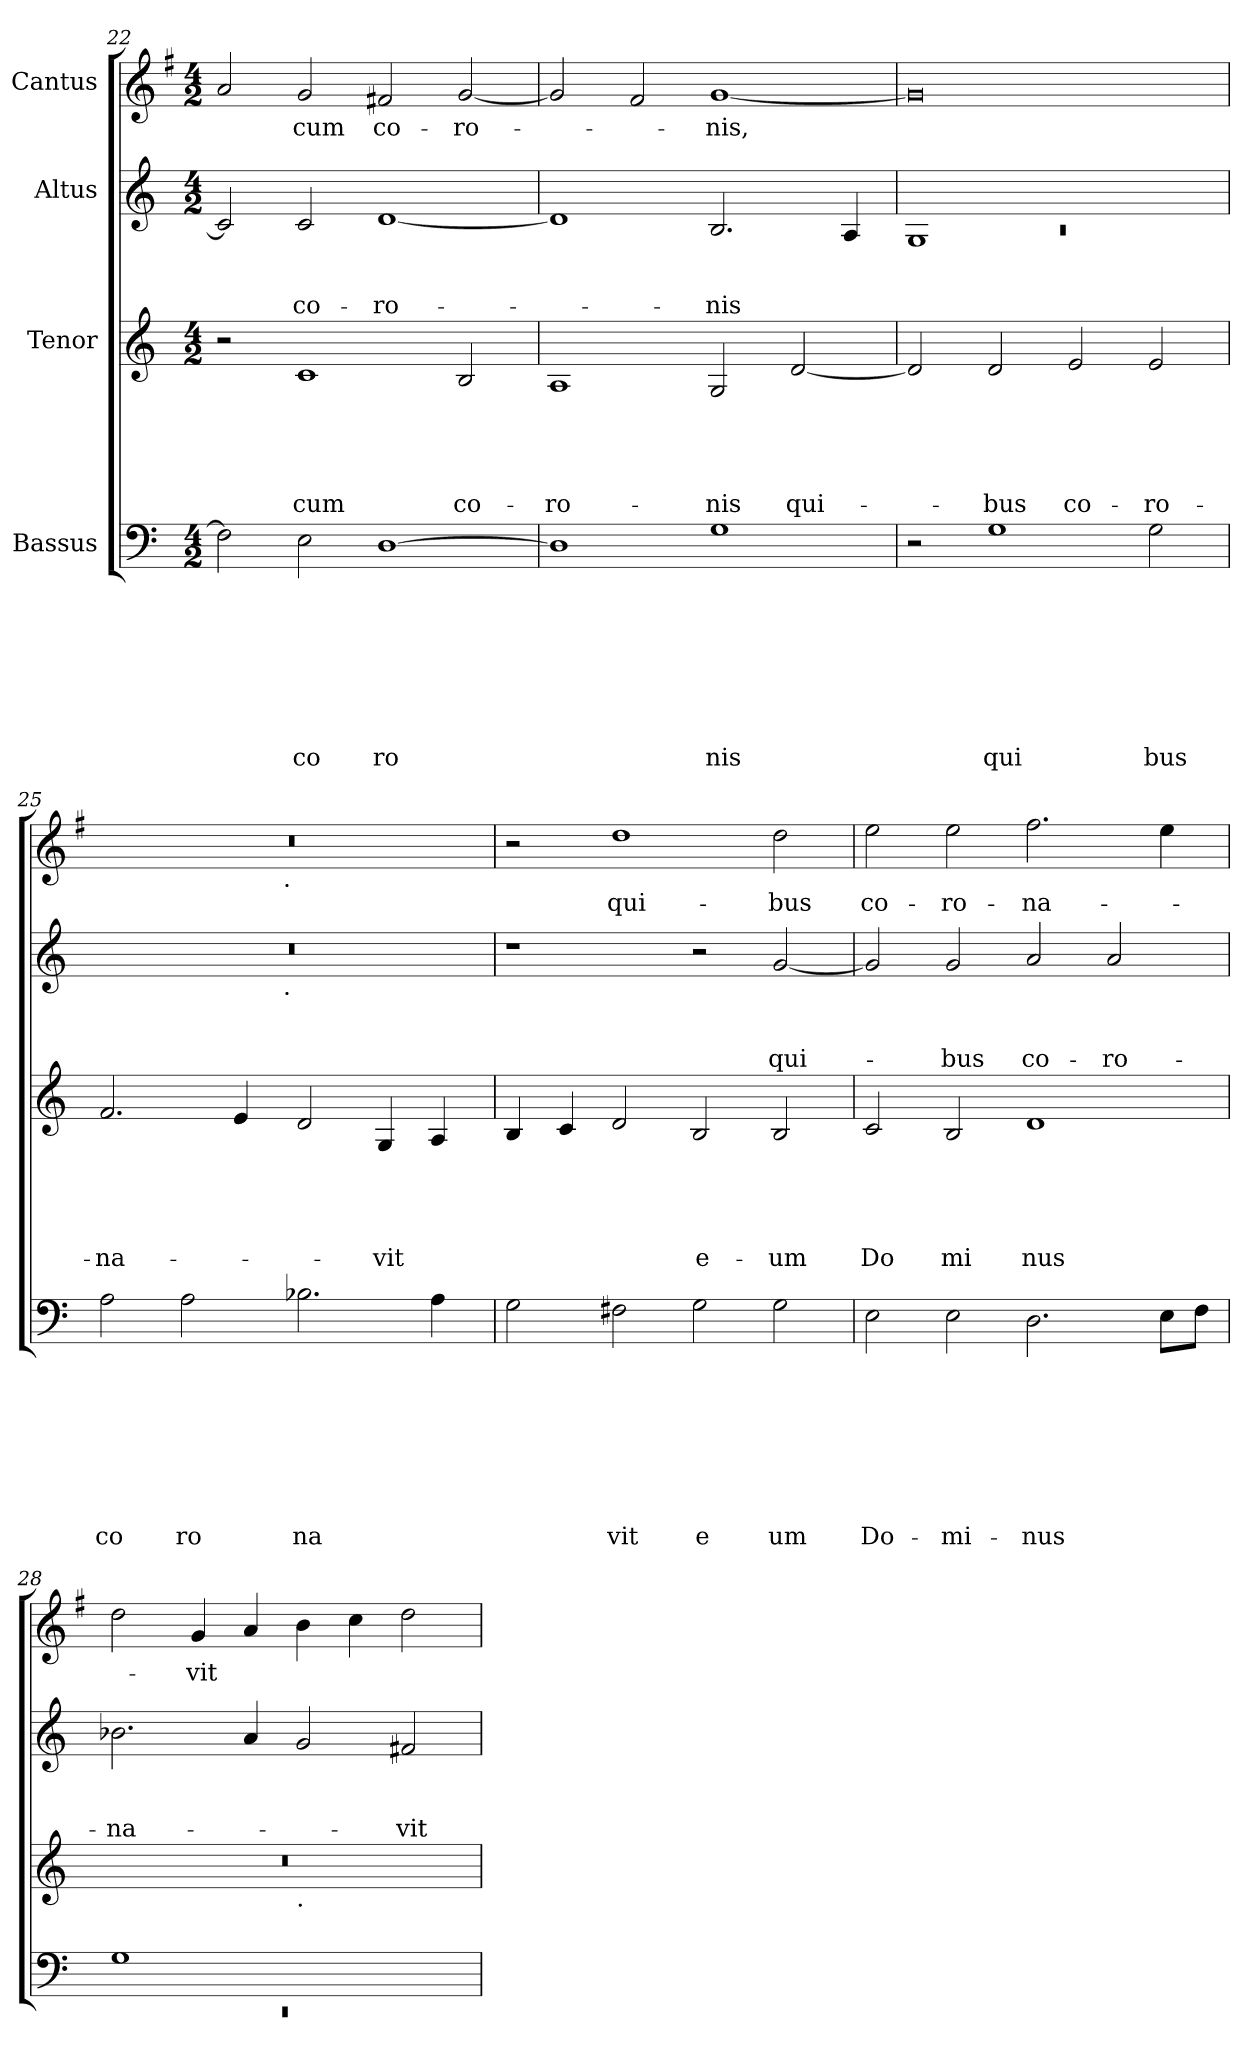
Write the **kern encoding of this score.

**kern	**text	**text	**text	**text	**text	**text	**text	**text	**kern	**text	**text	**text	**text	**text	**kern	**text	**text	**text	**kern	**text
*part4	*part4	*part4	*part4	*part4	*part4	*part4	*part4	*part4	*part3	*part3	*part3	*part3	*part3	*part3	*part2	*part2	*part2	*part2	*part1	*part1
*staff4	*staff4	*staff4	*staff4	*staff4	*staff4	*staff4	*staff4	*staff4	*staff3	*staff3	*staff3	*staff3	*staff3	*staff3	*staff2	*staff2	*staff2	*staff2	*staff1	*staff1
*I"Bassus	*	*	*	*	*	*	*	*	*I"Tenor	*	*	*	*	*	*I"Altus	*	*	*	*I"Cantus	*
*clefF4	*	*	*	*	*	*	*	*	*clefG2	*	*	*	*	*	*clefG2	*	*	*	*clefG2	*
*	*	*	*	*	*	*	*	*	*	*	*	*	*	*	*	*	*	*	*ITrd-3c-5	*
*k[]	*	*	*	*	*	*	*	*	*k[]	*	*	*	*	*	*k[]	*	*	*	*k[]	*
*C:	*	*	*	*	*	*	*	*	*C:	*	*	*	*	*	*C:	*	*	*	*C:	*
*M4/2	*	*	*	*	*	*	*	*	*M4/2	*	*	*	*	*	*M4/2	*	*	*	*M4/2	*
=22	=22	=22	=22	=22	=22	=22	=22	=22	=22	=22	=22	=22	=22	=22	=22	=22	=22	=22	=22	=22
2F\]	.	.	.	.	.	.	.	.	2r	.	.	.	.	.	2c/]	.	.	.	2dd/	.
!	!	!	!	!	!	!	!	!LO:LY:b	!	!	!	!	!	!LO:LY:b	!	!	!	!LO:LY:b	!	!LO:LY:b
2E\	.	.	.	.	.	.	.	co	1c	.	.	.	.	cum	2c/	.	.	co-	2cc/	cum
!	!	!	!	!	!	!	!	!LO:LY:b	!	!	!	!	!	!	!	!	!	!LO:LY:b	!	!LO:LY:b
[>1D	.	.	.	.	.	.	.	ro	.	.	.	.	.	.	[<1d	.	.	-ro-	2bn/	co-
!	!	!	!	!	!	!	!	!	!	!	!	!	!	!LO:LY:b	!	!	!	!	!	!LO:LY:b
.	.	.	.	.	.	.	.	.	2B/	.	.	.	.	co-	.	.	.	.	[<2cc/	-ro-
=23	=23	=23	=23	=23	=23	=23	=23	=23	=23	=23	=23	=23	=23	=23	=23	=23	=23	=23	=23	=23
!	!	!	!	!	!	!	!	!	!	!	!	!	!	!LO:LY:b	!	!	!	!	!	!
1D]	.	.	.	.	.	.	.	.	1A	.	.	.	.	-ro-	1d]	.	.	.	2cc/]	.
.	.	.	.	.	.	.	.	.	.	.	.	.	.	.	.	.	.	.	2b/	.
!	!	!	!	!	!	!	!	!LO:LY:b	!	!	!	!	!	!LO:LY:b	!	!	!	!LO:LY:b	!	!LO:LY:b
1G	.	.	.	.	.	.	.	nis	2G/	.	.	.	.	-nis	2.B/	.	.	-nis	[<1cc	-nis,
!	!	!	!	!	!	!	!	!	!	!	!	!	!	!LO:LY:b	!	!	!	!	!	!
.	.	.	.	.	.	.	.	.	[<2d/	.	.	.	.	qui-	.	.	.	.	.	.
.	.	.	.	.	.	.	.	.	.	.	.	.	.	.	4A/	.	.	.	.	.
=24	=24	=24	=24	=24	=24	=24	=24	=24	=24	=24	=24	=24	=24	=24	=24	=24	=24	=24	=24	=24
*	*	*	*	*	*	*	*	*	*	*	*	*	*	*	*^	*	*	*	*	*
!	!	!	!	!	!	!	!	!	!	!	!	!	!	!	!	!LO:N:vis=1	!	!	!	!	!
2r	.	.	.	.	.	.	.	.	2d/]	.	.	.	.	.	1G	0rc	.	.	.	0cc]	.
!	!	!	!	!	!	!	!	!LO:LY:b	!	!	!	!	!	!LO:LY:b	!	!	!	!	!	!	!
1G	.	.	.	.	.	.	.	qui	2d/	.	.	.	.	-bus	.	.	.	.	.	.	.
!	!	!	!	!	!	!	!	!	!	!	!	!	!	!LO:LY:b	!	!	!	!	!	!	!
.	.	.	.	.	.	.	.	.	2e/	.	.	.	.	co-	1ryy	.	.	.	.	.	.
!	!	!	!	!	!	!	!	!LO:LY:b	!	!	!	!	!	!LO:LY:b	!	!	!	!	!	!	!
2G\	.	.	.	.	.	.	.	bus	2e/	.	.	.	.	-ro-	.	.	.	.	.	.	.
=25	=25	=25	=25	=25	=25	=25	=25	=25	=25	=25	=25	=25	=25	=25	=25	=25	=25	=25	=25	=25	=25
!	!	!	!	!	!	!	!	!LO:LY:b	!	!	!	!	!	!LO:LY:b	!	!	!	!	!	!	!
*	*	*	*	*	*	*	*	*	*	*	*	*	*	*	*	*	*	*	*	*^	*
2A\	.	.	.	.	.	.	.	co	2.f/	.	.	.	.	-na-	0r	2ryy	.	.	.	0r	2ryy	.
!	!	!	!	!	!	!	!	!LO:LY:b	!	!	!	!	!	!	!	!	!	!	!	!	!	!
2A\	.	.	.	.	.	.	.	ro	.	.	.	.	.	.	.	4...ryy	.	.	.	.	4...ryy	.
.	.	.	.	.	.	.	.	.	4e/	.	.	.	.	.	.	.	.	.	.	.	.	.
!	!	!	!	!	!	!	!	!	!	!	!	!	!	!	!	!	!	!	!	!	!LO:TX:b:t=.	!
!	!	!	!	!	!	!	!	!	!	!	!	!	!	!	!	!LO:TX:b:t=.	!	!	!	!	!	!
.	.	.	.	.	.	.	.	.	.	.	.	.	.	.	.	1ryy	.	.	.	.	1ryy	.
!	!	!	!	!	!	!	!	!LO:LY:b	!	!	!	!	!	!	!	!	!	!	!	!	!	!
2.B-X\	.	.	.	.	.	.	.	na	2d/	.	.	.	.	.	.	.	.	.	.	.	.	.
!	!	!	!	!	!	!	!	!	!	!	!	!	!	!LO:LY:b	!	!	!	!	!	!	!	!
.	.	.	.	.	.	.	.	.	4G/	.	.	.	.	-vit	.	.	.	.	.	.	.	.
4A\	.	.	.	.	.	.	.	.	4A/	.	.	.	.	.	.	.	.	.	.	.	.	.
.	.	.	.	.	.	.	.	.	.	.	.	.	.	.	.	32ryy	.	.	.	.	32ryy	.
*	*	*	*	*	*	*	*	*	*	*	*	*	*	*	*v	*v	*	*	*	*	*	*
*	*	*	*	*	*	*	*	*	*	*	*	*	*	*	*	*	*	*	*v	*v	*
=26	=26	=26	=26	=26	=26	=26	=26	=26	=26	=26	=26	=26	=26	=26	=26	=26	=26	=26	=26	=26
2G\	.	.	.	.	.	.	.	.	4B/	.	.	.	.	.	1r	.	.	.	2r	.
.	.	.	.	.	.	.	.	.	4c/	.	.	.	.	.	.	.	.	.	.	.
!	!	!	!	!	!	!	!	!LO:LY:b	!	!	!	!	!	!	!	!	!	!	!	!LO:LY:b
2F#X\	.	.	.	.	.	.	.	vit	2d/	.	.	.	.	.	.	.	.	.	1gg	qui-
!	!	!	!	!	!	!	!	!LO:LY:b	!	!	!	!	!	!LO:LY:b	!	!	!	!	!	!
2G\	.	.	.	.	.	.	.	e	2B/	.	.	.	.	e-	2r	.	.	.	.	.
!	!	!	!	!	!	!	!	!LO:LY:b	!	!	!	!	!	!LO:LY:b	!	!	!	!LO:LY:b	!	!LO:LY:b
2G\	.	.	.	.	.	.	.	um	2B/	.	.	.	.	-um	[<2g/	.	.	qui-	2gg\	-bus
!!LO:LB:g=z
=27	=27	=27	=27	=27	=27	=27	=27	=27	=27	=27	=27	=27	=27	=27	=27	=27	=27	=27	=27	=27
!	!	!	!	!	!	!	!	!LO:LY:b	!	!	!	!	!	!LO:LY:b	!	!	!	!	!	!LO:LY:b
2E\	.	.	.	.	.	.	.	Do-	2c/	.	.	.	.	Do	2g/]	.	.	.	2aa\	co-
!	!	!	!	!	!	!	!	!LO:LY:b	!	!	!	!	!	!LO:LY:b	!	!	!	!LO:LY:b	!	!LO:LY:b
2E\	.	.	.	.	.	.	.	-mi-	2B/	.	.	.	.	mi	2g/	.	.	-bus	2aa\	-ro-
!	!	!	!	!	!	!	!	!LO:LY:b	!	!	!	!	!	!LO:LY:b	!	!	!	!LO:LY:b	!	!LO:LY:b
2.D\	.	.	.	.	.	.	.	-nus	1d	.	.	.	.	nus	2a/	.	.	co-	2.bb\	-na-
!	!	!	!	!	!	!	!	!	!	!	!	!	!	!	!	!	!	!LO:LY:b	!	!
.	.	.	.	.	.	.	.	.	.	.	.	.	.	.	2a/	.	.	-ro-	.	.
8E\L	.	.	.	.	.	.	.	.	.	.	.	.	.	.	.	.	.	.	4aa\	.
8F\J	.	.	.	.	.	.	.	.	.	.	.	.	.	.	.	.	.	.	.	.
=28	=28	=28	=28	=28	=28	=28	=28	=28	=28	=28	=28	=28	=28	=28	=28	=28	=28	=28	=28	=28
*^	*	*	*	*	*	*	*	*	*	*	*	*	*	*	*	*	*	*	*	*
!	!LO:N:vis=1	!	!	!	!	!	!	!	!	!	!	!	!	!	!	!	!	!	!LO:LY:b	!	!
*	*	*	*	*	*	*	*	*	*	*^	*	*	*	*	*	*	*	*	*	*	*
1G	0rEE	.	.	.	.	.	.	.	.	0r	1ryy	.	.	.	.	.	2.b-X\	.	.	-na-	2gg\	.
!	!	!	!	!	!	!	!	!	!	!	!	!	!	!	!	!	!	!	!	!	!	!LO:LY:b
.	.	.	.	.	.	.	.	.	.	.	.	.	.	.	.	.	.	.	.	.	4cc/	-vit
.	.	.	.	.	.	.	.	.	.	.	.	.	.	.	.	.	4a/	.	.	.	4dd/	.
!	!	!	!	!	!	!	!	!	!	!	!LO:TX:b:t=.	!	!	!	!	!	!	!	!	!	!	!
1ryy	.	.	.	.	.	.	.	.	.	.	1ryy	.	.	.	.	.	2g/	.	.	.	4ee\	.
.	.	.	.	.	.	.	.	.	.	.	.	.	.	.	.	.	.	.	.	.	4ff\	.
!	!	!	!	!	!	!	!	!	!	!	!	!	!	!	!	!	!	!	!	!LO:LY:b	!	!
.	.	.	.	.	.	.	.	.	.	.	.	.	.	.	.	.	2f#X/	.	.	-vit	2gg\	.
*v	*v	*	*	*	*	*	*	*	*	*	*	*	*	*	*	*	*	*	*	*	*	*
*	*	*	*	*	*	*	*	*	*v	*v	*	*	*	*	*	*	*	*	*	*	*
=	=	=	=	=	=	=	=	=	=	=	=	=	=	=	=	=	=	=	=	=
*-	*-	*-	*-	*-	*-	*-	*-	*-	*-	*-	*-	*-	*-	*-	*-	*-	*-	*-	*-	*-
